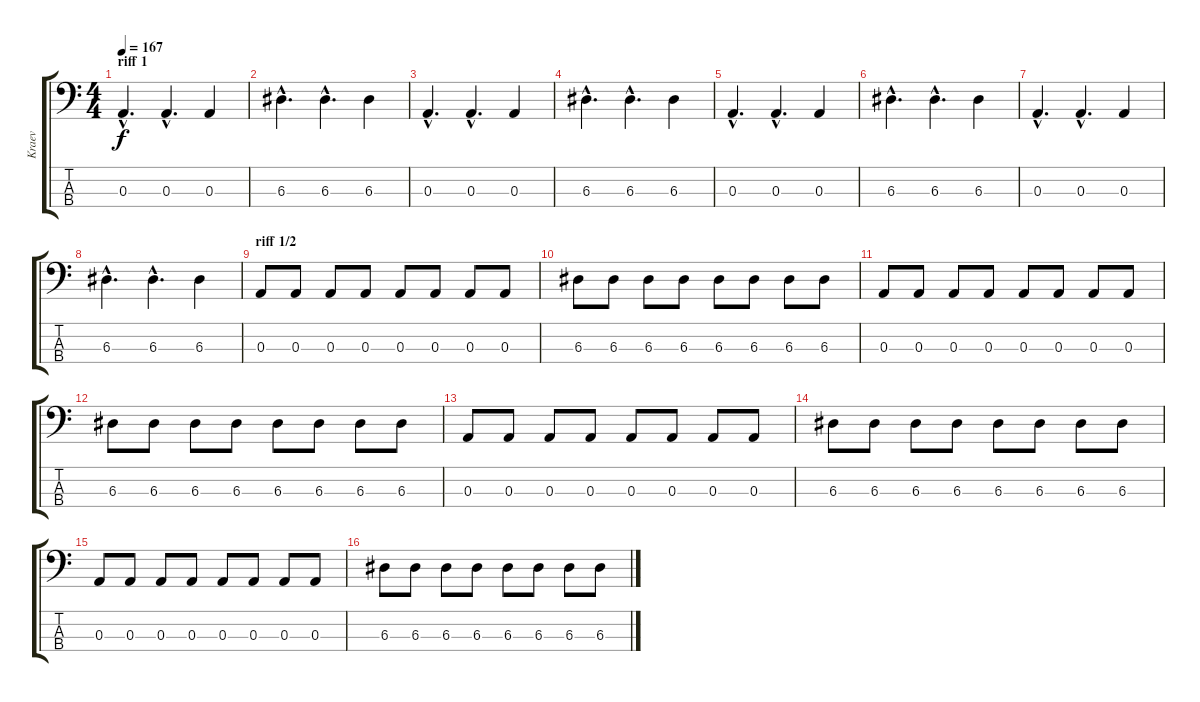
\track ("Kraev" "Kraev") {instrument electricbassfinger}
\staff {score tabs}
\tuning (G2 D2 A1 E1) {hide}
\ts (4 4)
\section ("" "riff 1")
\tempo 167
\clef f4
\ks c
0.3{hac}.4{d dy f} 0.3{hac}.4{d} 0.3.4 |
6.3{hac}.4{d} 6.3{hac}.4{d} 6.3.4 |
0.3{hac}.4{d} 0.3{hac}.4{d} 0.3.4 |
6.3{hac}.4{d} 6.3{hac}.4{d} 6.3.4 |
0.3{hac}.4{d} 0.3{hac}.4{d} 0.3.4 |
6.3{hac}.4{d} 6.3{hac}.4{d} 6.3.4 |
0.3{hac}.4{d} 0.3{hac}.4{d} 0.3.4 |
6.3{hac}.4{d} 6.3{hac}.4{d} 6.3.4 |
\section ("" "riff 1/2")
0.3.8 0.3.8 0.3.8 0.3.8 0.3.8 0.3.8 0.3.8 0.3.8 |
6.3.8 6.3.8 6.3.8 6.3.8 6.3.8 6.3.8 6.3.8 6.3.8 |
0.3.8 0.3.8 0.3.8 0.3.8 0.3.8 0.3.8 0.3.8 0.3.8 |
6.3.8 6.3.8 6.3.8 6.3.8 6.3.8 6.3.8 6.3.8 6.3.8 |
0.3.8 0.3.8 0.3.8 0.3.8 0.3.8 0.3.8 0.3.8 0.3.8 |
6.3.8 6.3.8 6.3.8 6.3.8 6.3.8 6.3.8 6.3.8 6.3.8 |
0.3.8 0.3.8 0.3.8 0.3.8 0.3.8 0.3.8 0.3.8 0.3.8 |
6.3.8 6.3.8 6.3.8 6.3.8 6.3.8 6.3.8 6.3.8 6.3.8
